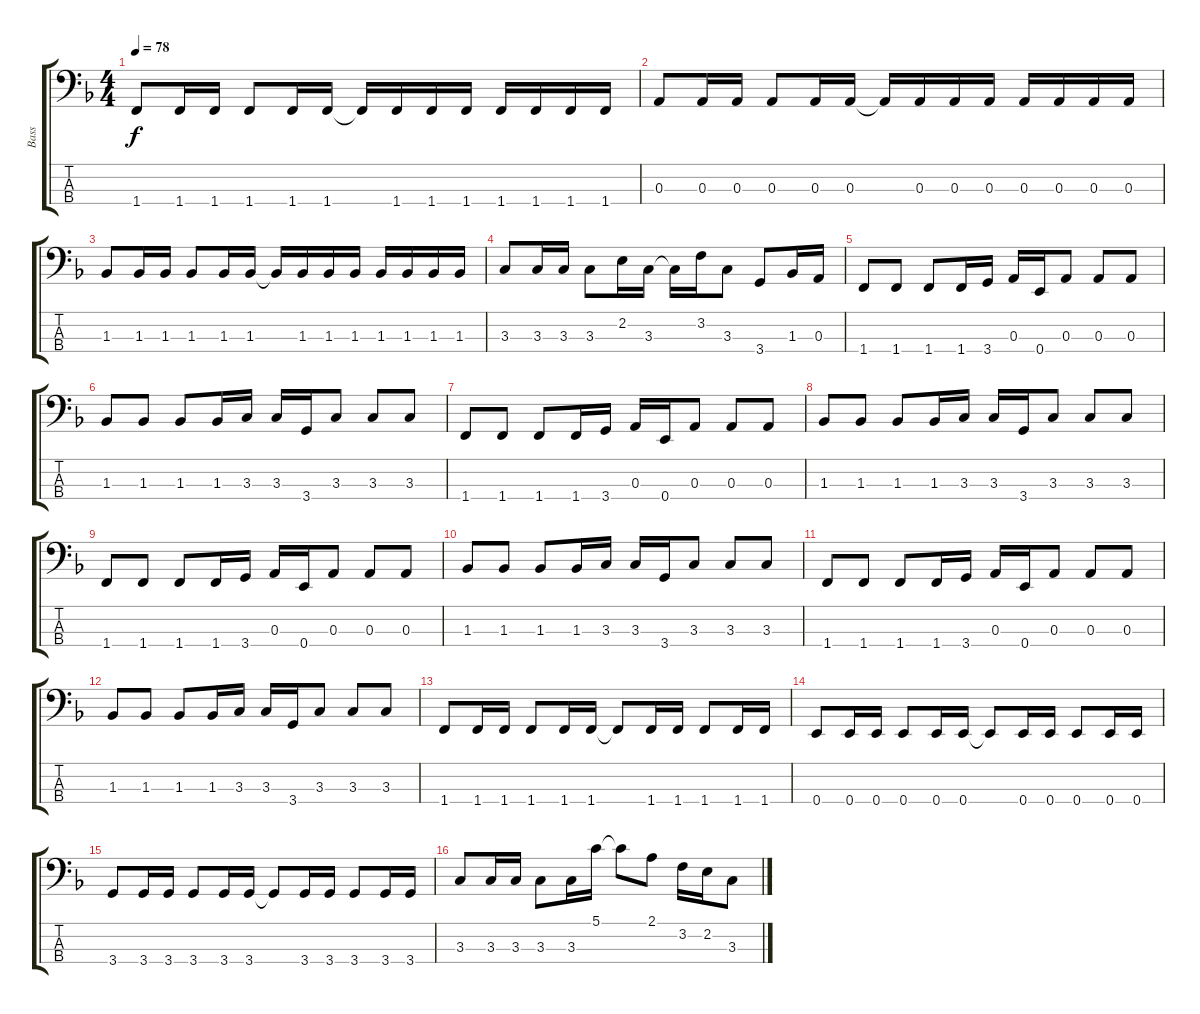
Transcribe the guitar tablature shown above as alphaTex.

\track ("Bass" "Bass") {instrument electricbassfinger}
\staff {score tabs}
\tuning (G2 D2 A1 E1) {hide}
\ts (4 4)
\tempo 78
\clef f4
\ks dminor
1.4.8{dy f} 1.4.16 1.4.16 1.4.8 1.4.16 1.4.16 1.4{t}.16 1.4.16 1.4.16 1.4.16 1.4.16 1.4.16 1.4.16 1.4.16 |
0.3.8 0.3.16 0.3.16 0.3.8 0.3.16 0.3.16 0.3{t}.16 0.3.16 0.3.16 0.3.16 0.3.16 0.3.16 0.3.16 0.3.16 |
1.3.8 1.3.16 1.3.16 1.3.8 1.3.16 1.3.16 1.3{t}.16 1.3.16 1.3.16 1.3.16 1.3.16 1.3.16 1.3.16 1.3.16 |
3.3.8 3.3.16 3.3.16 3.3.8 2.2.16 3.3.16 3.3{t}.16 3.2.16 3.3.8 3.4.8 1.3.16 0.3.16 |
1.4.8 1.4.8 1.4.8 1.4.16 3.4.16 0.3.16 0.4.16 0.3.8 0.3.8 0.3.8 |
1.3.8 1.3.8 1.3.8 1.3.16 3.3.16 3.3.16 3.4.16 3.3.8 3.3.8 3.3.8 |
1.4.8 1.4.8 1.4.8 1.4.16 3.4.16 0.3.16 0.4.16 0.3.8 0.3.8 0.3.8 |
1.3.8 1.3.8 1.3.8 1.3.16 3.3.16 3.3.16 3.4.16 3.3.8 3.3.8 3.3.8 |
1.4.8 1.4.8 1.4.8 1.4.16 3.4.16 0.3.16 0.4.16 0.3.8 0.3.8 0.3.8 |
1.3.8 1.3.8 1.3.8 1.3.16 3.3.16 3.3.16 3.4.16 3.3.8 3.3.8 3.3.8 |
1.4.8 1.4.8 1.4.8 1.4.16 3.4.16 0.3.16 0.4.16 0.3.8 0.3.8 0.3.8 |
1.3.8 1.3.8 1.3.8 1.3.16 3.3.16 3.3.16 3.4.16 3.3.8 3.3.8 3.3.8 |
1.4.8 1.4.16 1.4.16 1.4.8 1.4.16 1.4.16 1.4{t}.8 1.4.16 1.4.16 1.4.8 1.4.16 1.4.16 |
0.4.8 0.4.16 0.4.16 0.4.8 0.4.16 0.4.16 0.4{t}.8 0.4.16 0.4.16 0.4.8 0.4.16 0.4.16 |
3.4.8 3.4.16 3.4.16 3.4.8 3.4.16 3.4.16 3.4{t}.8 3.4.16 3.4.16 3.4.8 3.4.16 3.4.16 |
3.3.8 3.3.16 3.3.16 3.3.8 3.3.16 5.1.16 5.1{t}.8 2.1.8 3.2.16 2.2.16 3.3.8
